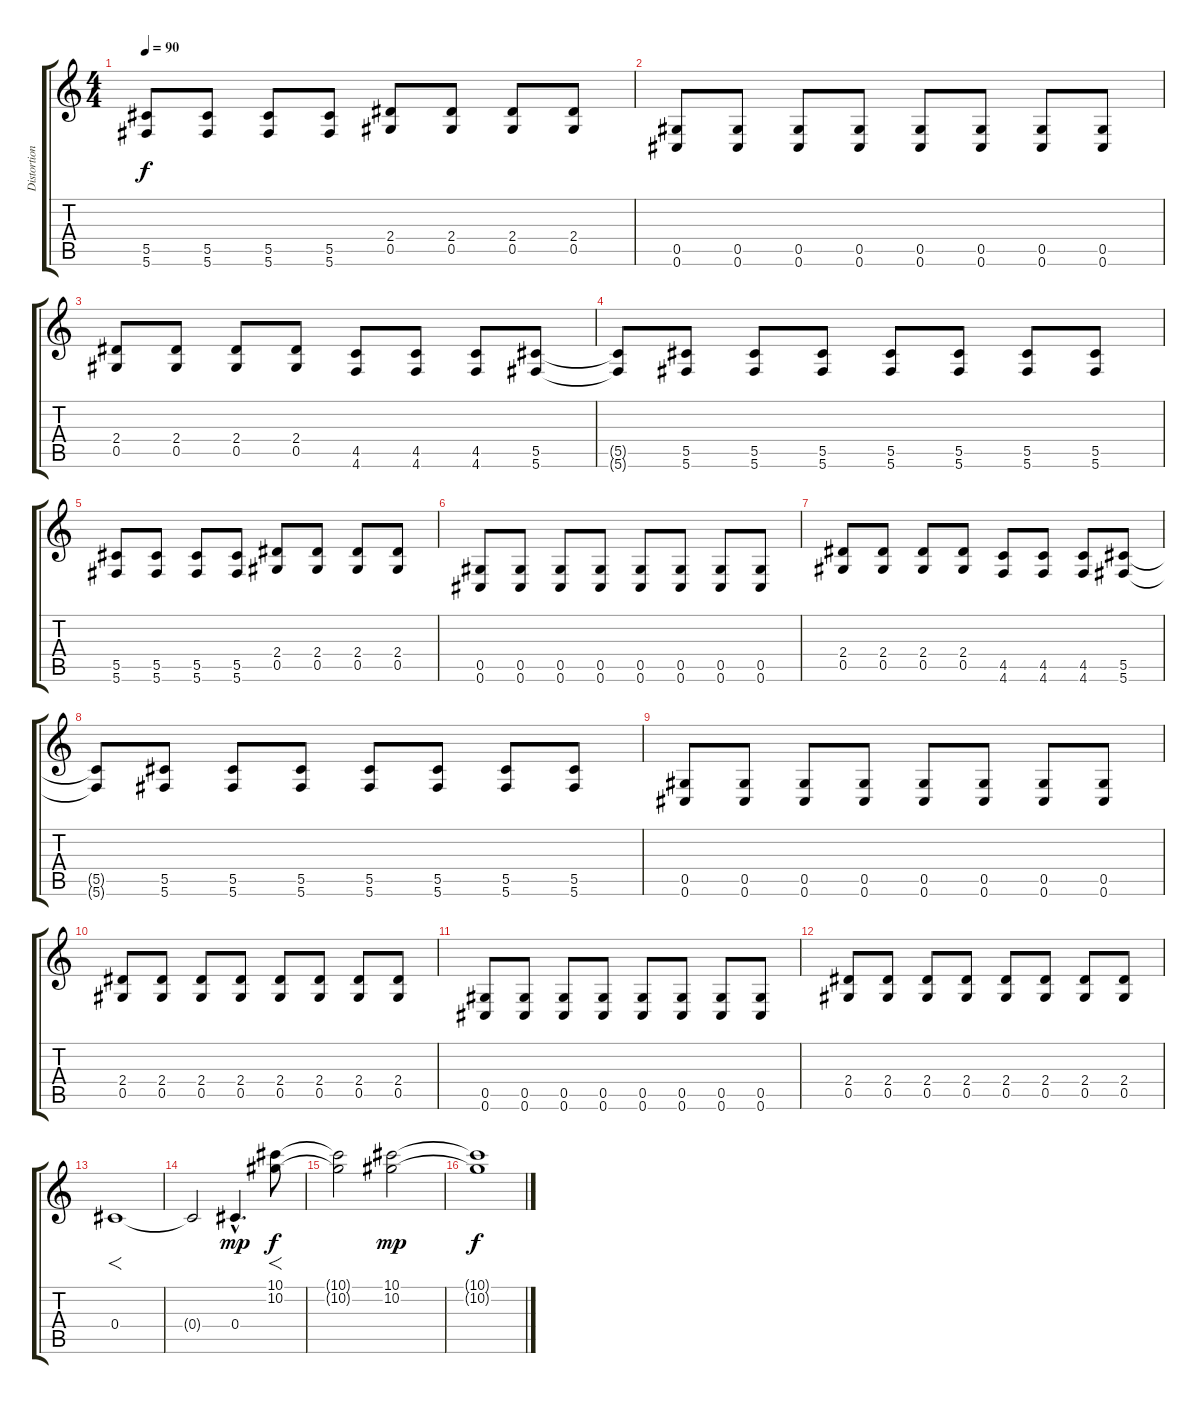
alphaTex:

\track ("Distortion Guitar" "Distortion") {instrument distortionguitar}
\staff {score tabs}
\tuning (Eb4 Bb3 Gb3 Db3 Ab2 Db2) {hide}
\ts (4 4)
\tempo 90
\clef g2
\ks c
(5.5 5.6).8{dy f} (5.5 5.6).8 (5.5 5.6).8 (5.5 5.6).8 (2.4 0.5).8 (2.4 0.5).8 (2.4 0.5).8 (2.4 0.5).8 |
(0.5 0.6).8 (0.5 0.6).8 (0.5 0.6).8 (0.5 0.6).8 (0.5 0.6).8 (0.5 0.6).8 (0.5 0.6).8 (0.5 0.6).8 |
(2.4 0.5).8 (2.4 0.5).8 (2.4 0.5).8 (2.4 0.5).8 (4.5 4.6).8 (4.5 4.6).8 (4.5 4.6).8 (5.5 5.6).8 |
(5.5{t} 5.6{t}).8 (5.5 5.6).8 (5.5 5.6).8 (5.5 5.6).8 (5.5 5.6).8 (5.5 5.6).8 (5.5 5.6).8 (5.5 5.6).8 |
(5.5 5.6).8 (5.5 5.6).8 (5.5 5.6).8 (5.5 5.6).8 (2.4 0.5).8 (2.4 0.5).8 (2.4 0.5).8 (2.4 0.5).8 |
(0.5 0.6).8 (0.5 0.6).8 (0.5 0.6).8 (0.5 0.6).8 (0.5 0.6).8 (0.5 0.6).8 (0.5 0.6).8 (0.5 0.6).8 |
(2.4 0.5).8 (2.4 0.5).8 (2.4 0.5).8 (2.4 0.5).8 (4.5 4.6).8 (4.5 4.6).8 (4.5 4.6).8 (5.5 5.6).8 |
(5.5{t} 5.6{t}).8 (5.5 5.6).8 (5.5 5.6).8 (5.5 5.6).8 (5.5 5.6).8 (5.5 5.6).8 (5.5 5.6).8 (5.5 5.6).8 |
(0.5 0.6).8 (0.5 0.6).8 (0.5 0.6).8 (0.5 0.6).8 (0.5 0.6).8 (0.5 0.6).8 (0.5 0.6).8 (0.5 0.6).8 |
(2.4 0.5).8 (2.4 0.5).8 (2.4 0.5).8 (2.4 0.5).8 (2.4 0.5).8 (2.4 0.5).8 (2.4 0.5).8 (2.4 0.5).8 |
(0.5 0.6).8 (0.5 0.6).8 (0.5 0.6).8 (0.5 0.6).8 (0.5 0.6).8 (0.5 0.6).8 (0.5 0.6).8 (0.5 0.6).8 |
(2.4 0.5).8 (2.4 0.5).8 (2.4 0.5).8 (2.4 0.5).8 (2.4 0.5).8 (2.4 0.5).8 (2.4 0.5).8 (2.4 0.5).8 |
0.4.1{f} |
0.4{t}.2 0.4{hac}.4{d dy mp} (10.1 10.2).8{f dy f} |
(10.1{t} 10.2{t}).2 (10.1 10.2).2{dy mp} |
(10.1{t} 10.2{t}).1{dy f}
